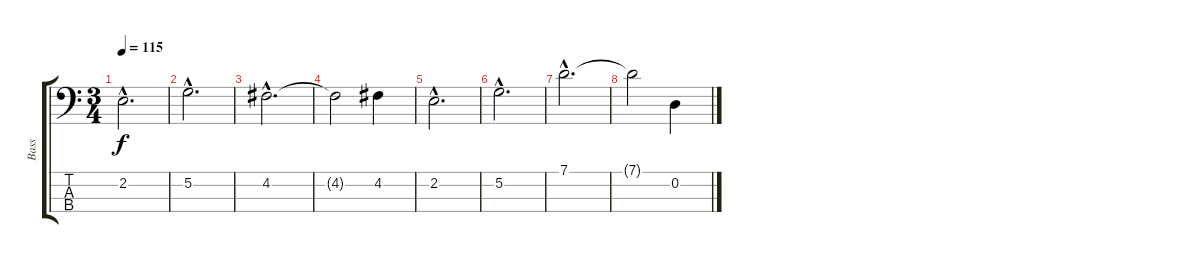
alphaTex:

\track ("Bass" "Bass") {instrument acousticbass}
\staff {score tabs}
\tuning (G2 D2 A1 E1) {hide}
\ts (3 4)
\tempo 115
\clef f4
\ks c
2.2{hac}.2{d dy f} |
5.2{hac}.2{d} |
4.2{hac}.2{d} |
4.2{t}.2 4.2.4 |
2.2{hac}.2{d} |
5.2{hac}.2{d} |
7.1{hac}.2{d} |
7.1{t}.2 0.2.4
